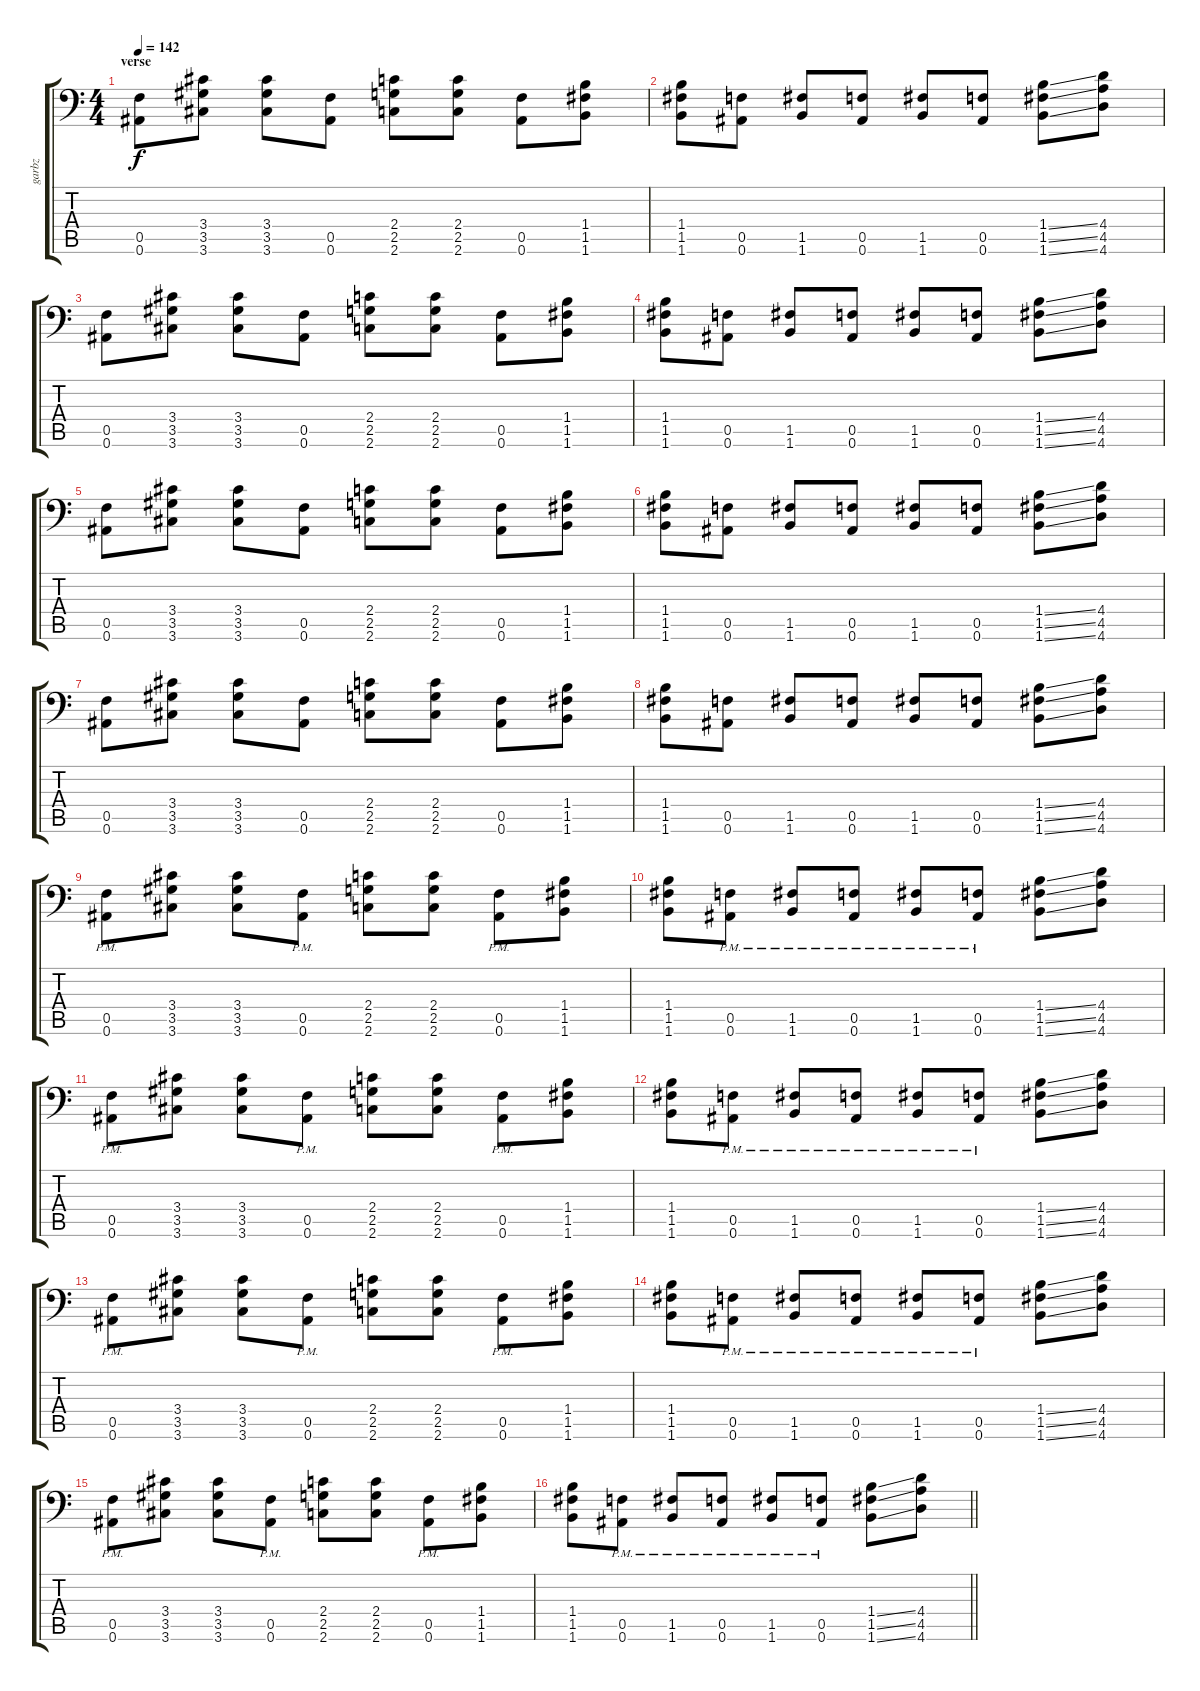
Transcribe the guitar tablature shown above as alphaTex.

\track ("garbz" "garbz") {instrument distortionguitar}
\staff {score tabs}
\tuning (C4 G3 Eb3 Bb2 F2 Bb1) {hide}
\ts (4 4)
\section ("" "verse")
\tempo 142
\clef f4
\ks c
(0.5 0.6).8{dy f} (3.4 3.5 3.6).8 (3.4 3.5 3.6).8 (0.5 0.6).8 (2.4 2.5 2.6).8 (2.4 2.5 2.6).8 (0.5 0.6).8 (1.4 1.5 1.6).8 |
(1.4 1.5 1.6).8 (0.5 0.6).8 (1.5 1.6).8 (0.5 0.6).8 (1.5 1.6).8 (0.5 0.6).8 (1.4{ss} 1.5{ss} 1.6{ss}).8 (4.4 4.5 4.6).8 |
(0.5 0.6).8 (3.4 3.5 3.6).8 (3.4 3.5 3.6).8 (0.5 0.6).8 (2.4 2.5 2.6).8 (2.4 2.5 2.6).8 (0.5 0.6).8 (1.4 1.5 1.6).8 |
(1.4 1.5 1.6).8 (0.5 0.6).8 (1.5 1.6).8 (0.5 0.6).8 (1.5 1.6).8 (0.5 0.6).8 (1.4{ss} 1.5{ss} 1.6{ss}).8 (4.4 4.5 4.6).8 |
(0.5 0.6).8 (3.4 3.5 3.6).8 (3.4 3.5 3.6).8 (0.5 0.6).8 (2.4 2.5 2.6).8 (2.4 2.5 2.6).8 (0.5 0.6).8 (1.4 1.5 1.6).8 |
(1.4 1.5 1.6).8 (0.5 0.6).8 (1.5 1.6).8 (0.5 0.6).8 (1.5 1.6).8 (0.5 0.6).8 (1.4{ss} 1.5{ss} 1.6{ss}).8 (4.4 4.5 4.6).8 |
(0.5 0.6).8 (3.4 3.5 3.6).8 (3.4 3.5 3.6).8 (0.5 0.6).8 (2.4 2.5 2.6).8 (2.4 2.5 2.6).8 (0.5 0.6).8 (1.4 1.5 1.6).8 |
(1.4 1.5 1.6).8 (0.5 0.6).8 (1.5 1.6).8 (0.5 0.6).8 (1.5 1.6).8 (0.5 0.6).8 (1.4{ss} 1.5{ss} 1.6{ss}).8 (4.4 4.5 4.6).8 |
(0.5{pm} 0.6{pm}).8 (3.4 3.5 3.6).8 (3.4 3.5 3.6).8 (0.5{pm} 0.6{pm}).8 (2.4 2.5 2.6).8 (2.4 2.5 2.6).8 (0.5{pm} 0.6{pm}).8 (1.4 1.5 1.6).8 |
(1.4 1.5 1.6).8 (0.5{pm} 0.6{pm}).8 (1.5{pm} 1.6{pm}).8 (0.5{pm} 0.6{pm}).8 (1.5{pm} 1.6{pm}).8 (0.5{pm} 0.6{pm}).8 (1.4{ss} 1.5{ss} 1.6{ss}).8 (4.4 4.5 4.6).8 |
(0.5{pm} 0.6{pm}).8 (3.4 3.5 3.6).8 (3.4 3.5 3.6).8 (0.5{pm} 0.6{pm}).8 (2.4 2.5 2.6).8 (2.4 2.5 2.6).8 (0.5{pm} 0.6{pm}).8 (1.4 1.5 1.6).8 |
(1.4 1.5 1.6).8 (0.5{pm} 0.6{pm}).8 (1.5{pm} 1.6{pm}).8 (0.5{pm} 0.6{pm}).8 (1.5{pm} 1.6{pm}).8 (0.5{pm} 0.6{pm}).8 (1.4{ss} 1.5{ss} 1.6{ss}).8 (4.4 4.5 4.6).8 |
(0.5{pm} 0.6{pm}).8 (3.4 3.5 3.6).8 (3.4 3.5 3.6).8 (0.5{pm} 0.6{pm}).8 (2.4 2.5 2.6).8 (2.4 2.5 2.6).8 (0.5{pm} 0.6{pm}).8 (1.4 1.5 1.6).8 |
(1.4 1.5 1.6).8 (0.5{pm} 0.6{pm}).8 (1.5{pm} 1.6{pm}).8 (0.5{pm} 0.6{pm}).8 (1.5{pm} 1.6{pm}).8 (0.5{pm} 0.6{pm}).8 (1.4{ss} 1.5{ss} 1.6{ss}).8 (4.4 4.5 4.6).8 |
(0.5{pm} 0.6{pm}).8 (3.4 3.5 3.6).8 (3.4 3.5 3.6).8 (0.5{pm} 0.6{pm}).8 (2.4 2.5 2.6).8 (2.4 2.5 2.6).8 (0.5{pm} 0.6{pm}).8 (1.4 1.5 1.6).8 |
\barLineRight lightlight
(1.4 1.5 1.6).8 (0.5{pm} 0.6{pm}).8 (1.5{pm} 1.6{pm}).8 (0.5{pm} 0.6{pm}).8 (1.5{pm} 1.6{pm}).8 (0.5{pm} 0.6{pm}).8 (1.4{ss} 1.5{ss} 1.6{ss}).8 (4.4 4.5 4.6).8
